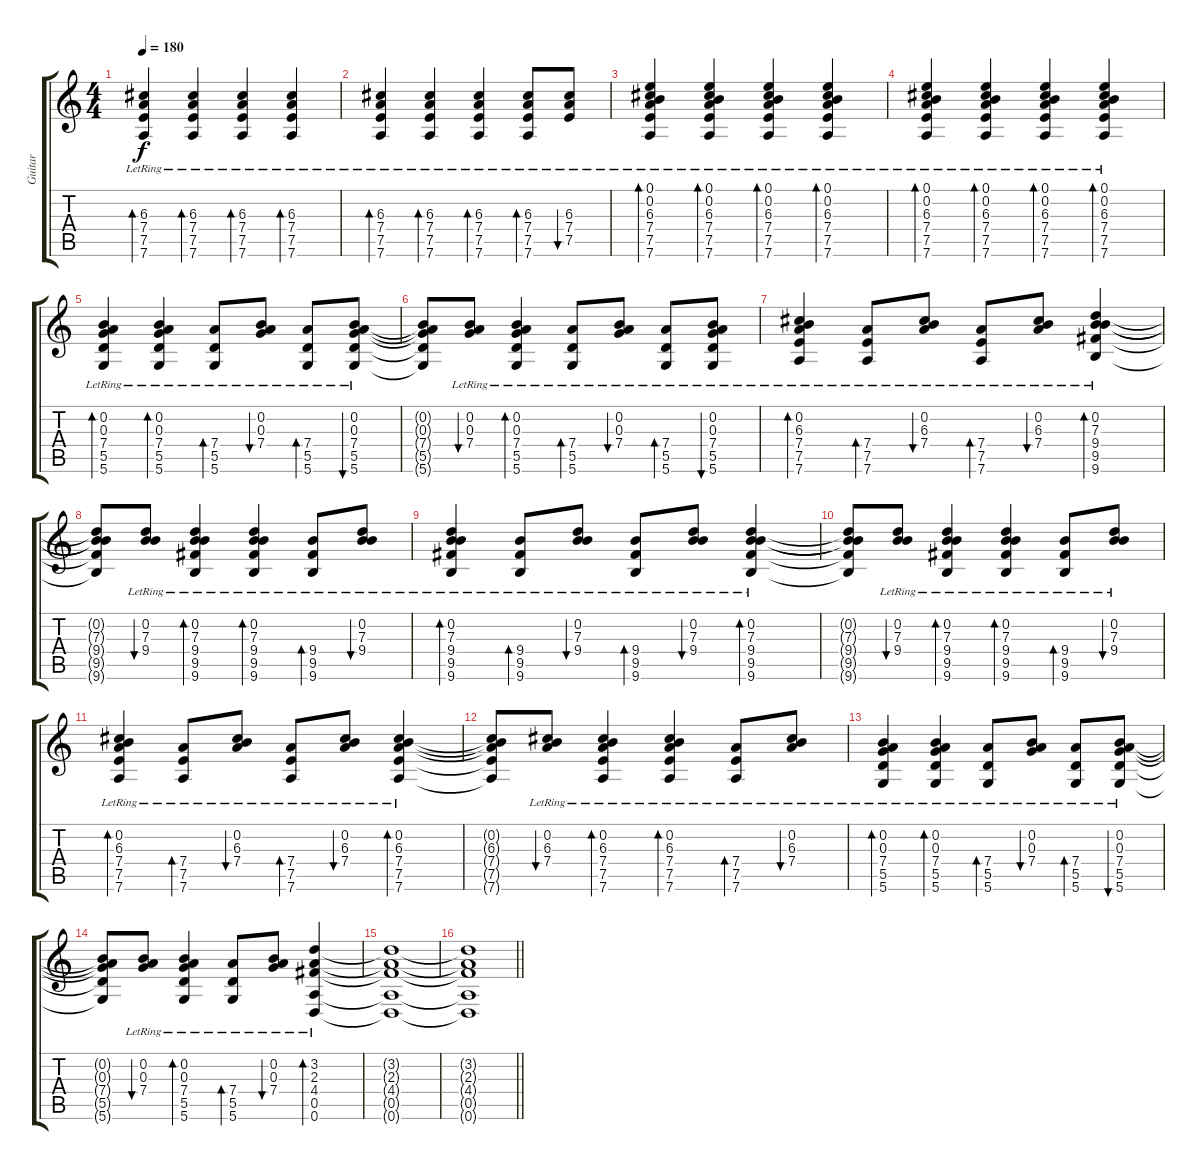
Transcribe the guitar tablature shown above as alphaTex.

\track ("Guitar" "Guitar") {instrument acousticguitarsteel}
\staff {score tabs}
\tuning (E4 B3 G3 D3 A2 D2) {hide}
\ts (4 4)
\tempo 180
\clef g2
\ks c
(6.3{lr} 7.4{lr} 7.5{lr} 7.6{lr}).4{bd 60 dy f} (6.3{lr} 7.4{lr} 7.5{lr} 7.6{lr}).4{bd 60} (6.3{lr} 7.4{lr} 7.5{lr} 7.6{lr}).4{bd 60} (6.3{lr} 7.4{lr} 7.5{lr} 7.6{lr}).4{bd 60} |
(6.3{lr} 7.4{lr} 7.5{lr} 7.6{lr}).4{bd 60} (6.3{lr} 7.4{lr} 7.5{lr} 7.6{lr}).4{bd 60} (6.3{lr} 7.4{lr} 7.5{lr} 7.6{lr}).4{bd 60} (6.3{lr} 7.4{lr} 7.5{lr} 7.6{lr}).8{bd 60} (6.3{lr} 7.4{lr} 7.5{lr}).8{bu 60} |
(0.1 0.2 6.3{lr} 7.4{lr} 7.5{lr} 7.6{lr}).4{bd 60} (0.1 0.2 6.3{lr} 7.4{lr} 7.5{lr} 7.6{lr}).4{bd 60} (0.1 0.2 6.3{lr} 7.4{lr} 7.5{lr} 7.6{lr}).4{bd 60} (0.1 0.2 6.3{lr} 7.4{lr} 7.5{lr} 7.6{lr}).4{bd 60} |
(0.1 0.2 6.3{lr} 7.4{lr} 7.5{lr} 7.6{lr}).4{bd 60} (0.1 0.2 6.3{lr} 7.4{lr} 7.5{lr} 7.6{lr}).4{bd 60} (0.1 0.2 6.3{lr} 7.4{lr} 7.5{lr} 7.6{lr}).4{bd 60} (0.1 0.2 6.3{lr} 7.4{lr} 7.5{lr} 7.6{lr}).4{bd 60} |
(0.2{lr} 0.3{lr} 7.4{lr} 5.5{lr} 5.6{lr}).4{bd 60} (0.2{lr} 0.3{lr} 7.4{lr} 5.5{lr} 5.6{lr}).4{bd 60} (7.4{lr} 5.5{lr} 5.6{lr}).8{bd 60} (0.2{lr} 0.3{lr} 7.4{lr}).8{bu 60} (7.4{lr} 5.5{lr} 5.6{lr}).8{bd 60} (0.2{lr} 0.3{lr} 7.4{lr} 5.5{lr} 5.6{lr}).8{bu 60} |
(0.2{t} 0.3{t} 7.4{t} 5.5{t} 5.6{t}).8 (0.2{lr} 0.3{lr} 7.4{lr}).8{bu 60} (0.2{lr} 0.3{lr} 7.4{lr} 5.5{lr} 5.6{lr}).4{bd 60} (7.4{lr} 5.5{lr} 5.6{lr}).8{bd 60} (0.2{lr} 0.3{lr} 7.4{lr}).8{bu 60} (7.4{lr} 5.5{lr} 5.6{lr}).8{bd 60} (0.2{lr} 0.3{lr} 7.4{lr} 5.5{lr} 5.6{lr}).8{bu 60} |
(0.2{lr} 6.3{lr} 7.4{lr} 7.5{lr} 7.6{lr}).4{bd 60} (7.4{lr} 7.5{lr} 7.6{lr}).8{bd 60} (0.2{lr} 6.3{lr} 7.4{lr}).8{bu 60} (7.4{lr} 7.5{lr} 7.6{lr}).8{bd 60} (0.2{lr} 6.3{lr} 7.4{lr}).8{bu 60} (0.2{lr} 7.3{lr} 9.4{lr} 9.5{lr} 9.6{lr}).4{bd 60} |
(0.2{t} 7.3{t} 9.4{t} 9.5{t} 9.6{t}).8 (0.2{lr} 7.3{lr} 9.4{lr}).8{bu 60} (0.2{lr} 7.3{lr} 9.4{lr} 9.5{lr} 9.6{lr}).4{bd 60} (0.2{lr} 7.3{lr} 9.4{lr} 9.5{lr} 9.6{lr}).4{bd 60} (9.4{lr} 9.5{lr} 9.6{lr}).8{bd 60} (0.2{lr} 7.3{lr} 9.4{lr}).8{bu 60} |
(0.2{lr} 7.3{lr} 9.4{lr} 9.5{lr} 9.6{lr}).4{bd 60} (9.4{lr} 9.5{lr} 9.6{lr}).8{bd 60} (0.2{lr} 7.3{lr} 9.4{lr}).8{bu 60} (9.4{lr} 9.5{lr} 9.6{lr}).8{bd 60} (0.2{lr} 7.3{lr} 9.4{lr}).8{bu 60} (0.2{lr} 7.3{lr} 9.4{lr} 9.5{lr} 9.6{lr}).4{bd 60} |
(0.2{t} 7.3{t} 9.4{t} 9.5{t} 9.6{t}).8 (0.2{lr} 7.3{lr} 9.4{lr}).8{bu 60} (0.2{lr} 7.3{lr} 9.4{lr} 9.5{lr} 9.6{lr}).4{bd 60} (0.2{lr} 7.3{lr} 9.4{lr} 9.5{lr} 9.6{lr}).4{bd 60} (9.4{lr} 9.5{lr} 9.6{lr}).8{bd 60} (0.2{lr} 7.3{lr} 9.4{lr}).8{bu 60} |
(0.2{lr} 6.3{lr} 7.4{lr} 7.5{lr} 7.6{lr}).4{bd 60} (7.4{lr} 7.5{lr} 7.6{lr}).8{bd 60} (0.2{lr} 6.3{lr} 7.4{lr}).8{bu 60} (7.4{lr} 7.5{lr} 7.6{lr}).8{bd 60} (0.2{lr} 6.3{lr} 7.4{lr}).8{bu 60} (0.2{lr} 6.3{lr} 7.4{lr} 7.5{lr} 7.6{lr}).4{bd 60} |
(0.2{t} 6.3{t} 7.4{t} 7.5{t} 7.6{t}).8 (0.2{lr} 6.3{lr} 7.4{lr}).8{bu 60} (0.2{lr} 6.3{lr} 7.4{lr} 7.5{lr} 7.6{lr}).4{bd 60} (0.2{lr} 6.3{lr} 7.4{lr} 7.5{lr} 7.6{lr}).4{bd 60} (7.4{lr} 7.5{lr} 7.6{lr}).8{bd 60} (0.2{lr} 6.3{lr} 7.4{lr}).8{bu 60} |
(0.2{lr} 0.3{lr} 7.4{lr} 5.5{lr} 5.6{lr}).4{bd 60} (0.2{lr} 0.3{lr} 7.4{lr} 5.5{lr} 5.6{lr}).4{bd 60} (7.4{lr} 5.5{lr} 5.6{lr}).8{bd 60} (0.2{lr} 0.3{lr} 7.4{lr}).8{bu 60} (7.4{lr} 5.5{lr} 5.6{lr}).8{bd 60} (0.2{lr} 0.3{lr} 7.4{lr} 5.5{lr} 5.6{lr}).8{bu 60} |
(0.2{t} 0.3{t} 7.4{t} 5.5{t} 5.6{t}).8 (0.2{lr} 0.3{lr} 7.4{lr}).8{bu 60} (0.2{lr} 0.3{lr} 7.4{lr} 5.5{lr} 5.6{lr}).4{bd 60} (7.4{lr} 5.5{lr} 5.6{lr}).8{bd 60} (0.2{lr} 0.3{lr} 7.4{lr}).8{bu 60} (3.2{lr} 2.3{lr} 4.4{lr} 0.5{lr} 0.6{lr}).4{bd 120} |
(3.2{t} 2.3{t} 4.4{t} 0.5{t} 0.6{t}).1 |
\barLineRight lightlight
(3.2{t} 2.3{t} 4.4{t} 0.5{t} 0.6{t}).1
